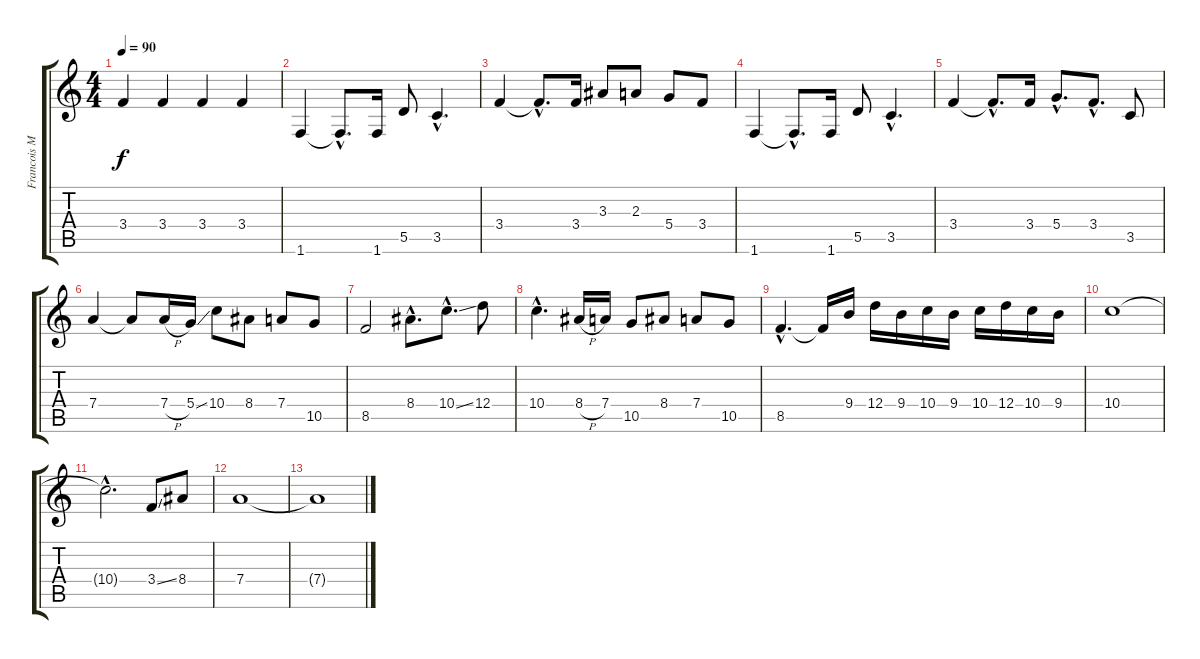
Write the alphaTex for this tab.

\track ("Francois Merle" "Francois M") {instrument distortionguitar}
\staff {score tabs}
\tuning (E4 B3 G3 D3 A2 E2) {hide}
\ts (4 4)
\tempo 90
\clef g2
\ks c
3.4.4{dy f instrument distortionguitar} 3.4.4 3.4.4 3.4.4 |
1.6.4 1.6{hac t}.8{d} 1.6.16 5.5.8 3.5{hac}.4{d} |
3.4.4 3.4{hac t}.8{d} 3.4.16 3.3.8 2.3.8 5.4.8 3.4.8 |
1.6.4 1.6{hac t}.8{d} 1.6.16 5.5.8 3.5{hac}.4{d} |
3.4.4 3.4{hac t}.8{d} 3.4.16 5.4{hac}.8{d} 3.4{hac}.8{d} 3.5.8 |
7.4.4 7.4{t}.8 7.4{h}.16 5.4{ss}.16 10.4.8 8.4.8 7.4.8 10.5.8 |
8.5.2 8.4{hac}.8{d} 10.4{ss hac}.8{d} 12.4.8 |
10.4{hac}.4{d} 8.4{h}.16 7.4.16 10.5.8 8.4.8 7.4.8 10.5.8 |
8.5{hac}.4{d} 8.5{t}.16 9.4.16 12.4.16 9.4.16 10.4.16 9.4.16 10.4.16 12.4.16 10.4.16 9.4.16 |
10.4.1 |
10.4{hac t}.2{d} 3.4{ss}.8 8.4.8 |
7.4.1 |
7.4{t}.1
